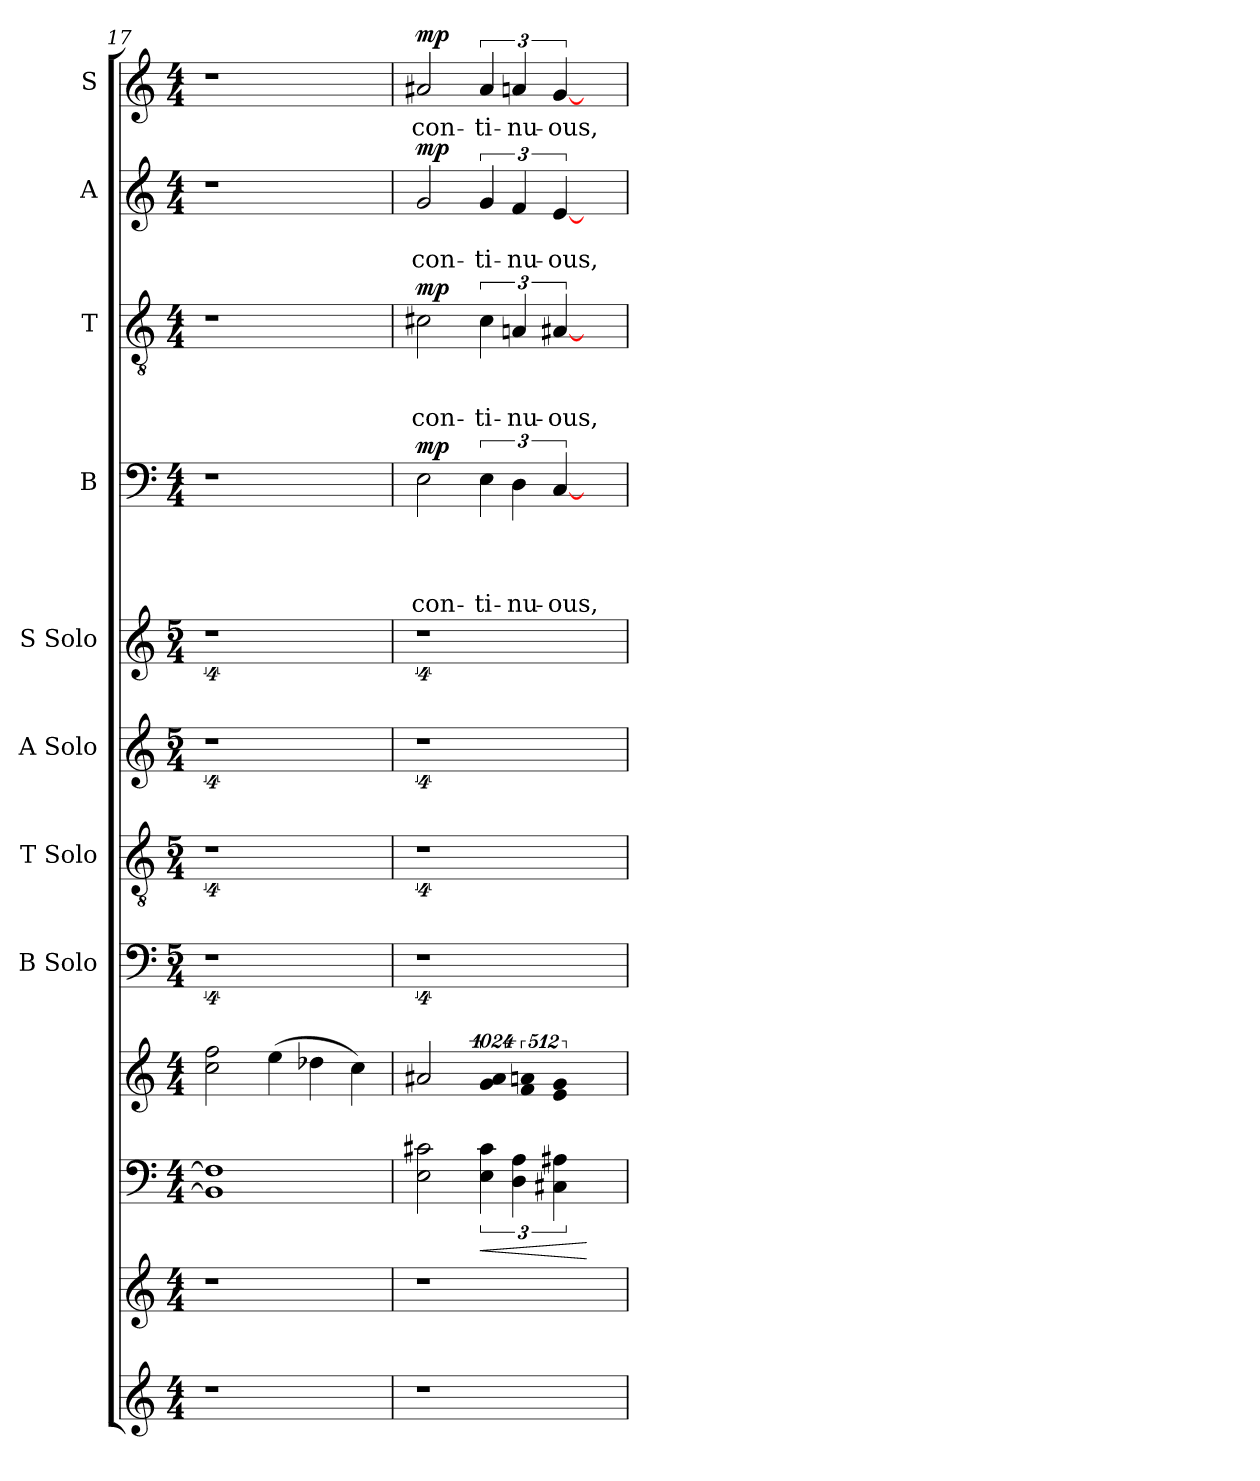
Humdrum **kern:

**kern	**kern	**kern	**dynam	**kern	**kern	**kern	**kern	**kern	**kern	**text	**text	**text	**text	**dynam	**kern	**text	**text	**text	**dynam	**kern	**text	**text	**dynam	**kern	**text	**dynam
*part12	*part11	*part10	*part10	*part9	*part8	*part7	*part6	*part5	*part4	*part4	*part4	*part4	*part4	*part4	*part3	*part3	*part3	*part3	*part3	*part2	*part2	*part2	*part2	*part1	*part1	*part1
*staff12	*staff11	*staff10	*staff10	*staff9	*staff8	*staff7	*staff6	*staff5	*staff4	*staff4	*staff4	*staff4	*staff4	*staff4	*staff3	*staff3	*staff3	*staff3	*staff3	*staff2	*staff2	*staff2	*staff2	*staff1	*staff1	*staff1
*	*	*	*	*	*I"B Solo	*I"T Solo	*I"A Solo	*I"S Solo	*I"B	*	*	*	*	*	*I"T	*	*	*	*	*I"A	*	*	*	*I"S	*	*
*clefG2	*clefG2	*clefF4	*	*clefG2	*clefF4	*clefGv2	*clefG2	*clefG2	*clefF4	*	*	*	*	*	*clefGv2	*	*	*	*	*clefG2	*	*	*	*clefG2	*	*
*k[]	*k[]	*k[]	*	*k[]	*k[]	*k[]	*k[]	*k[]	*k[]	*	*	*	*	*	*k[]	*	*	*	*	*k[]	*	*	*	*k[]	*	*
*C:	*C:	*C:	*	*C:	*C:	*C:	*C:	*C:	*C:	*	*	*	*	*	*C:	*	*	*	*	*C:	*	*	*	*C:	*	*
*M4/4	*M4/4	*M4/4	*	*M4/4	*M5/4	*M5/4	*M5/4	*M5/4	*M4/4	*	*	*	*	*	*M4/4	*	*	*	*	*M4/4	*	*	*	*M4/4	*	*
=17	=17	=17	=17	=17	=17	=17	=17	=17	=17	=17	=17	=17	=17	=17	=17	=17	=17	=17	=17	=17	=17	=17	=17	=17	=17	=17
!	!	!	!	!	!	!	!	!	!LO:N:vis=1	!	!	!	!	!	!LO:N:vis=1	!	!	!	!	!LO:N:vis=1	!	!	!	!LO:N:vis=1	!	!
1r	1r	1BB] 1F]	.	2cc\ 2ff\	4%5r	4%5r	4%5r	4%5r	1r	.	.	.	.	.	1r	.	.	.	.	1r	.	.	.	1r	.	.
.	.	.	.	(>4ee\	.	.	.	.	.	.	.	.	.	.	.	.	.	.	.	.	.	.	.	.	.	.
.	.	.	.	4dd-X>\	.	.	.	.	.	.	.	.	.	.	.	.	.	.	.	.	.	.	.	.	.	.
4ryy	4ryy	4ryy	.	4cc\)	.	.	.	.	4ryy	.	.	.	.	.	4ryy	.	.	.	.	4ryy	.	.	.	4ryy	.	.
!!LO:LB:g=z
=18	=18	=18	=18	=18	=18	=18	=18	=18	=18	=18	=18	=18	=18	=18	=18	=18	=18	=18	=18	=18	=18	=18	=18	=18	=18	=18
!	!	!	!	!	!	!	!	!	!	!	!	!	!LO:LY:b	!LO:DY:a	!	!	!	!LO:LY:b	!LO:DY:a	!	!	!LO:LY:b	!LO:DY:a	!	!LO:LY:b	!LO:DY:a
1r	1r	2E\ 2c#X\	.	2a#X/	4%5r	4%5r	4%5r	4%5r	2E\	.	.	.	con-	mp	2c#X\	.	.	con-	mp	2g/	.	con-	mp	2a#X/	con-	mp
!	!	!	!LO:HP:b	!LO:N:vis=4	!	!	!	!	!	!	!	!	!LO:LY:b:rj	!	!	!	!	!LO:LY:b:rj	!	!	!	!LO:LY:b:rj	!	!	!LO:LY:b:rj	!
.	.	6E\ 6c#\	<	4096%683g/ 4096%683a#/	.	.	.	.	6E\	.	.	.	-ti-	.	6c#\	.	.	-ti-	.	6g/	.	-ti-	.	6a#/	-ti-	.
!	!	!	!	!	!	!	!	!	!	!	!	!	!LO:LY:b	!	!	!	!	!LO:LY:b	!	!	!	!LO:LY:b	!	!	!LO:LY:b	!
.	.	6D\ 6A\	.	.	.	.	.	.	6D\	.	.	.	-nu-	.	6An/	.	.	-nu-	.	6f/	.	-nu-	.	6an/	-nu-	.
!	!	!	!	!LO:N:vis=4	!	!	!	!	!	!	!	!	!	!	!	!	!	!	!	!	!	!	!	!	!	!
.	.	.	.	2048%341f/ 2048%341an/	.	.	.	.	.	.	.	.	.	.	.	.	.	.	.	.	.	.	.	.	.	.
!	!	!	!	!LO:N:vis=4	!	!	!	!	!	!	!	!	!	!	!	!	!	!	!	!	!	!	!	!	!	!
.	.	.	.	4096%683e/ 4096%683g/	.	.	.	.	.	.	.	.	.	.	.	.	.	.	.	.	.	.	.	.	.	.
!	!	!	!	!	!	!	!	!	!	!	!	!	!LO:LY:b	!	!	!	!	!LO:LY:b	!	!	!	!LO:LY:b	!	!	!LO:LY:b	!
.	.	6C#X\ 6A#X\	.	.	.	.	.	.	[<6C/	.	.	.	-ous,	.	[<6A#X/	.	.	-ous,	.	[<6e/	.	-ous,	.	[<6g/	-ous,	.
4ryy	4ryy	4ryy	[	4ryy	.	.	.	.	4ryy	.	.	.	.	.	4ryy	.	.	.	.	4ryy	.	.	.	4ryy	.	.
=	=	=	=	=	=	=	=	=	=	=	=	=	=	=	=	=	=	=	=	=	=	=	=	=	=	=
*-	*-	*-	*-	*-	*-	*-	*-	*-	*-	*-	*-	*-	*-	*-	*-	*-	*-	*-	*-	*-	*-	*-	*-	*-	*-	*-
